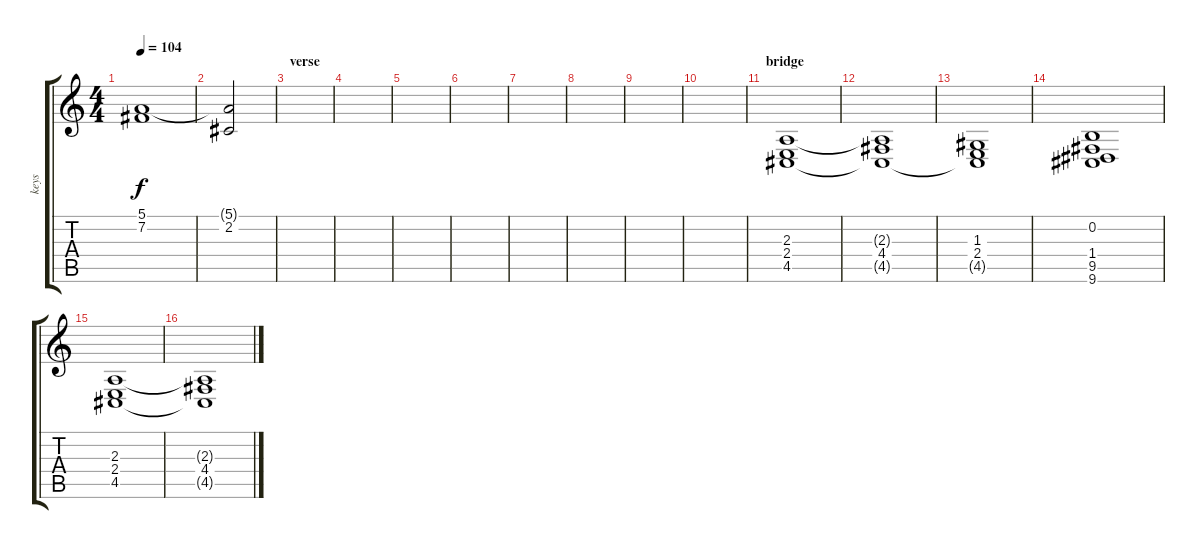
\track ("keys" "keys") {instrument drawbarorgan}
\staff {score tabs}
\tuning (E4 B3 G3 D3 A2 E2) {hide}
\ts (4 4)
\tempo 104
\clef g2
\ks c
(5.1 7.2).1{dy f} |
(5.1{t} 2.2).2 |
\section ("" "verse")
|
|
|
|
|
|
|
|
\section ("" "bridge")
(2.3 2.4 4.5).1 |
(2.3{t} 4.4 4.5{t}).1 |
(1.3 2.4 4.5{t}).1 |
(0.2 1.4 9.5 9.6).1 |
(2.3 2.4 4.5).1 |
(2.3{t} 4.4 4.5{t}).1
